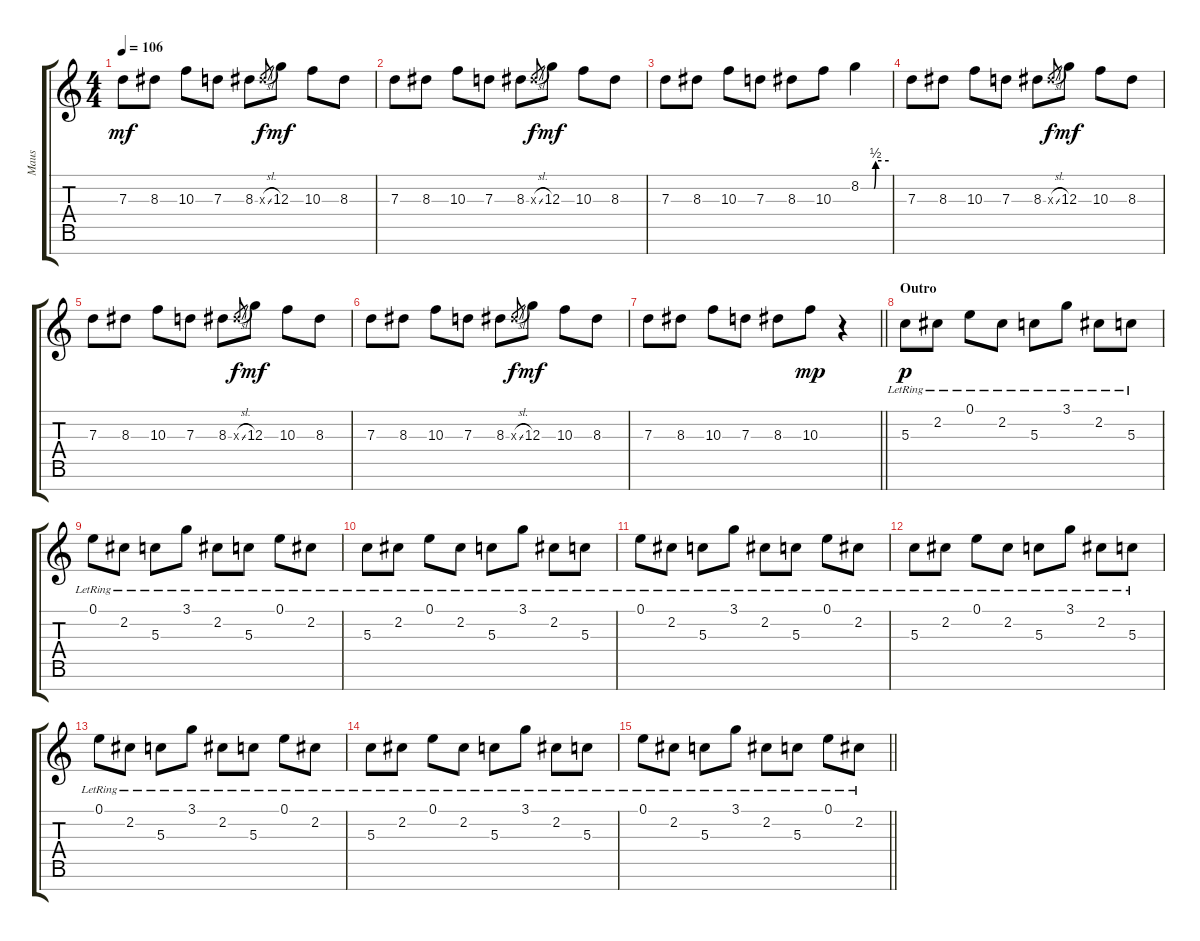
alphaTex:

\track ("Maus" "Maus") {instrument distortionguitar}
\staff {score tabs}
\tuning (E4 B3 G3 D3 A2 E2 B1) {hide}
\ts (4 4)
\tempo 106
\clef g2
\ks c
7.3.8{dy mf} 8.3.8 10.3.8 7.3.8 8.3.8 8.3{sl x}.8{gr dy f} 12.3.8{dy mf} 10.3.8 8.3.8 |
7.3.8 8.3.8 10.3.8 7.3.8 8.3.8 8.3{sl x}.8{gr dy f} 12.3.8{dy mf} 10.3.8 8.3.8 |
7.3.8 8.3.8 10.3.8 7.3.8 8.3.8 10.3.8 8.2{be (custom 0 0 28 0 32 2 60 2)}.4 |
7.3.8 8.3.8 10.3.8 7.3.8 8.3.8 8.3{sl x}.8{gr dy f} 12.3.8{dy mf} 10.3.8 8.3.8 |
7.3.8 8.3.8 10.3.8 7.3.8 8.3.8 8.3{sl x}.8{gr dy f} 12.3.8{dy mf} 10.3.8 8.3.8 |
7.3.8 8.3.8 10.3.8 7.3.8 8.3.8 8.3{sl x}.8{gr dy f} 12.3.8{dy mf} 10.3.8 8.3.8 |
\barLineRight lightlight
7.3.8 8.3.8 10.3.8 7.3.8 8.3.8 10.3.8{dy mp} r.4 |
\section ("" "Outro")
5.3{lr}.8{dy p instrument electricguitarjazz} 2.2{lr}.8 0.1{lr}.8 2.2{lr}.8 5.3{lr}.8 3.1{lr}.8 2.2{lr}.8 5.3{lr}.8 |
0.1{lr}.8 2.2{lr}.8 5.3{lr}.8 3.1{lr}.8 2.2{lr}.8 5.3{lr}.8 0.1{lr}.8 2.2{lr}.8 |
5.3{lr}.8 2.2{lr}.8 0.1{lr}.8 2.2{lr}.8 5.3{lr}.8 3.1{lr}.8 2.2{lr}.8 5.3{lr}.8 |
0.1{lr}.8 2.2{lr}.8 5.3{lr}.8 3.1{lr}.8 2.2{lr}.8 5.3{lr}.8 0.1{lr}.8 2.2{lr}.8 |
5.3{lr}.8 2.2{lr}.8 0.1{lr}.8 2.2{lr}.8 5.3{lr}.8 3.1{lr}.8 2.2{lr}.8 5.3{lr}.8 |
0.1{lr}.8 2.2{lr}.8 5.3{lr}.8 3.1{lr}.8 2.2{lr}.8 5.3{lr}.8 0.1{lr}.8 2.2{lr}.8 |
5.3{lr}.8 2.2{lr}.8 0.1{lr}.8 2.2{lr}.8 5.3{lr}.8 3.1{lr}.8 2.2{lr}.8 5.3{lr}.8 |
\barLineRight lightlight
0.1{lr}.8 2.2{lr}.8 5.3{lr}.8 3.1{lr}.8 2.2{lr}.8 5.3{lr}.8 0.1{lr}.8 2.2{lr}.8
